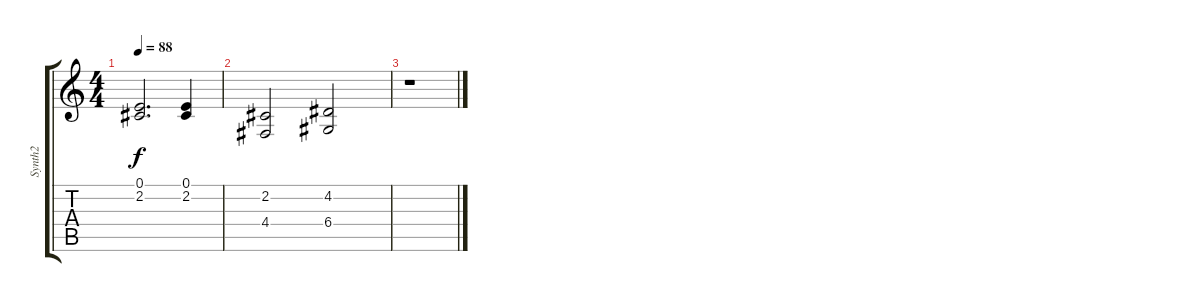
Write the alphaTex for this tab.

\track ("Synth2" "Synth2") {instrument choiraahs}
\staff {score tabs}
\tuning (E4 B3 G3 D3 A2 E2) {hide}
\ts (4 4)
\tempo 88
\clef g2
\ks c
(0.1 2.2).2{d dy f} (0.1 2.2).4 |
(2.2 4.4).2 (4.2 6.4).2 |
r.1
